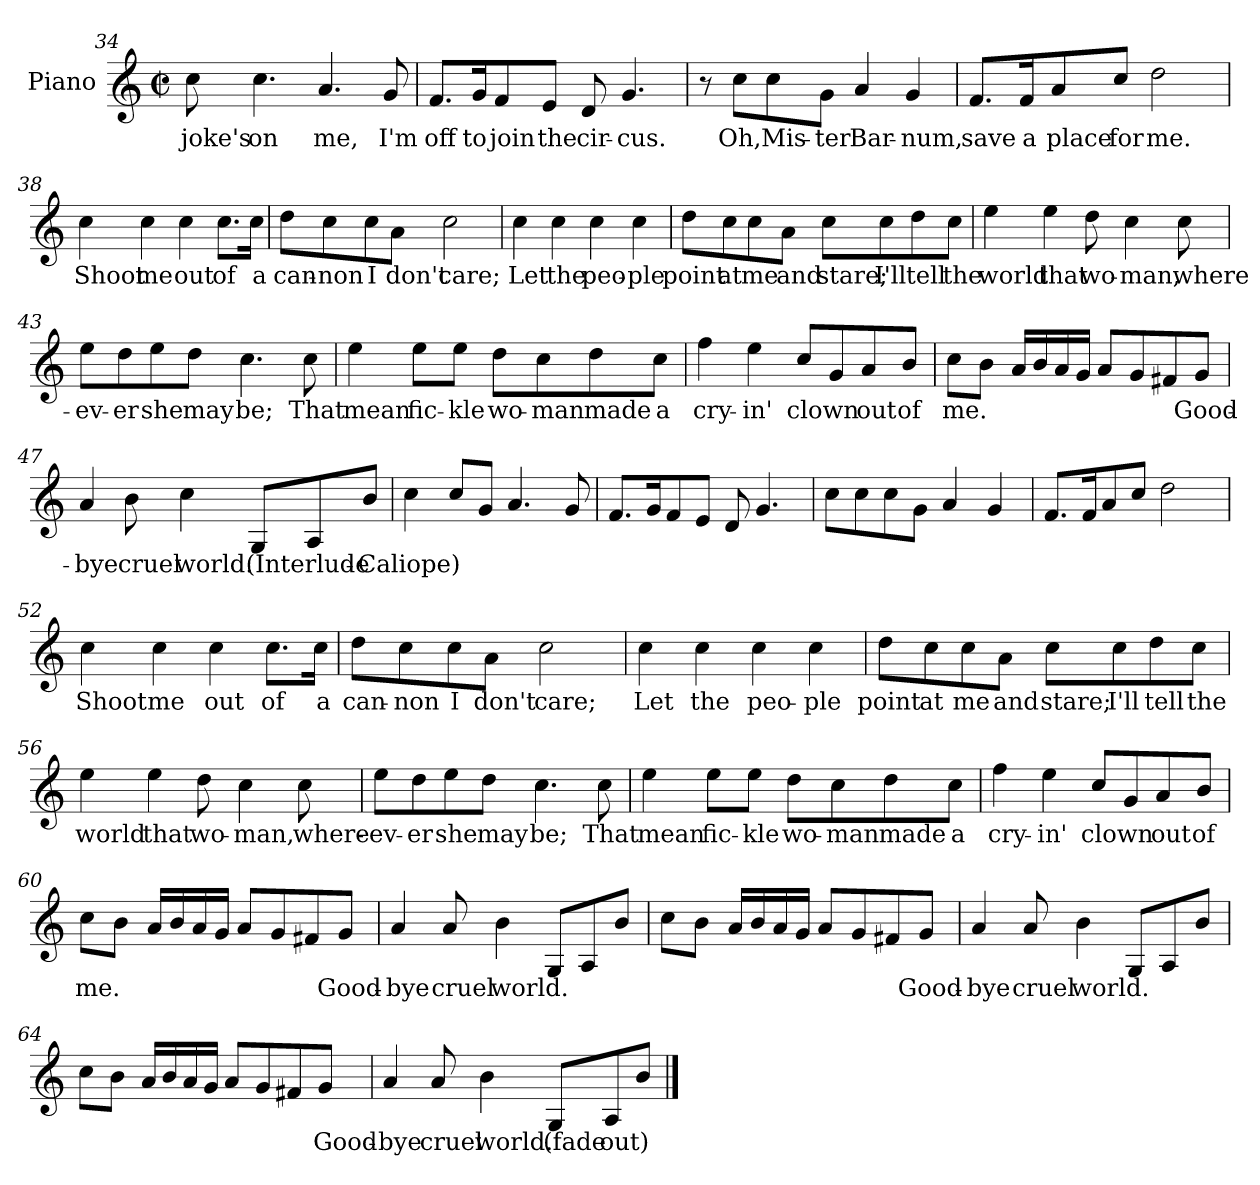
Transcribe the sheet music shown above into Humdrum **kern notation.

**kern	**text
*part1	*part1
*staff1	*staff1
*I"Piano	*
*I'Pno	*
*clefG2	*
*k[]	*
*C:	*
*M2/2	*
*met(c|)	*
=34	=34
8cc\	-joke's
4.cc\	on
4.a/	me,
8g/	I'm
=35	=35
8.f/L	off
16g/K	to
8f/	join
8e/J	the
8d/	cir-
4.g/	-cus.
!!LO:LB:g=z
=36	=36
8r	.
8cc\L	Oh,
8cc\	Mis-
8g\J	-ter
4a/	Bar-
4g/	-num,
=37	=37
8.f/L	save
16f/K	a
8a/	place
8cc/J	for
2dd\	me.
=38	=38
4cc\	Shoot
4cc\	me
4cc\	out
8.cc\L	of
16cc\Jk	a
!!LO:LB:g=z
=39	=39
8dd\L	can-
8cc\	-non
8cc\	I
8a\J	don't
2cc\	care;
=40	=40
4cc\	Let
4cc\	the
4cc\	peo-
4cc\	-ple
=41	=41
8dd\L	point
8cc\	at
8cc\	me
8a\J	and
8cc\L	stare;
8cc\	I'll
8dd\	tell
8cc\J	the
!!LO:LB:g=z
=42	=42
4ee\	world
4ee\	that
8dd\	wo-
4cc\	-man,
8cc\	where-
=43	=43
8ee\L	-ev-
8dd\	-er
8ee\	she
8dd\J	may
4.cc\	be;
8cc\	That
=44	=44
4ee\	mean
8ee\L	fic-
8ee\J	-kle
8dd\L	wo-
8cc\	-man
8dd\	made
8cc\J	a
!!LO:LB:g=z
=45	=45
4ff\	cry-
4ee\	-in'
8cc/L	clown
8g/	.
8a/	out
8b/J	of
=46	=46
8cc\L	me.
8b\J	.
16a/LL	.
16b/	.
16a/	.
16g/JJ	.
8a/L	.
8g/	.
8f#X/	.
8g/J	Good-
!!LO:LB:g=z
=47	=47
4a/	-bye
8b\	cruel
4cc\	world.
8G/L	(Interlude-
8A/	.
8b/J	-Caliope)
=48	=48
4cc\	.
8cc/L	.
8g/J	.
4.a/	.
8g/	.
=49	=49
8.f/L	.
16g/K	.
8f/	.
8e/J	.
8d/	.
4.g/	.
=50	=50
8cc\L	.
8cc\	.
8cc\	.
8g\J	.
4a/	.
4g/	.
!!LO:PB:g=z
=51	=51
8.f/L	.
16f/K	.
8a/	.
8cc/J	.
2dd\	.
=52	=52
4cc\	Shoot
4cc\	me
4cc\	out
8.cc\L	of
16cc\Jk	a
=53	=53
8dd\L	can-
8cc\	-non
8cc\	I
8a\J	don't
2cc\	care;
=54	=54
4cc\	Let
4cc\	the
4cc\	peo-
4cc\	-ple
!!LO:LB:g=z
=55	=55
8dd\L	point
8cc\	at
8cc\	me
8a\J	and
8cc\L	stare;
8cc\	I'll
8dd\	tell
8cc\J	the
=56	=56
4ee\	world
4ee\	that
8dd\	wo-
4cc\	-man,
8cc\	where-
!!LO:LB:g=z
=57	=57
8ee\L	-ev-
8dd\	-er
8ee\	she
8dd\J	may
4.cc\	be;
8cc\	That
=58	=58
4ee\	mean
8ee\L	fic-
8ee\J	-kle
8dd\L	wo-
8cc\	-man
8dd\	made
8cc\J	a
!!LO:LB:g=z
=59	=59
4ff\	cry-
4ee\	-in'
8cc/L	clown
8g/	.
8a/	out
8b/J	of
=60	=60
8cc\L	me.
8b\J	.
16a/LL	.
16b/	.
16a/	.
16g/JJ	.
8a/L	.
8g/	.
8f#X/	.
8g/J	Good-
!!LO:LB:g=z
=61	=61
4a/	-bye
8a/	cruel
4b\	world.
8G/L	.
8A/	.
8b/J	.
=62	=62
8cc\L	.
8b\J	.
16a/LL	.
16b/	.
16a/	.
16g/JJ	.
8a/L	.
8g/	.
8f#X/	.
8g/J	Good-
!!LO:LB:g=z
=63	=63
4a/	-bye
8a/	cruel
4b\	world.
8G/L	.
8A/	.
8b/J	.
=64	=64
8cc\L	.
8b\J	.
16a/LL	.
16b/	.
16a/	.
16g/JJ	.
8a/L	.
8g/	.
8f#X/	.
8g/J	Good-
!!LO:LB:g=z
=65	=65
4a/	-bye
8a/	cruel
4b\	world.
8G/L	(fade
8A/	out)
8b/J	.
==	==
*-	*-
